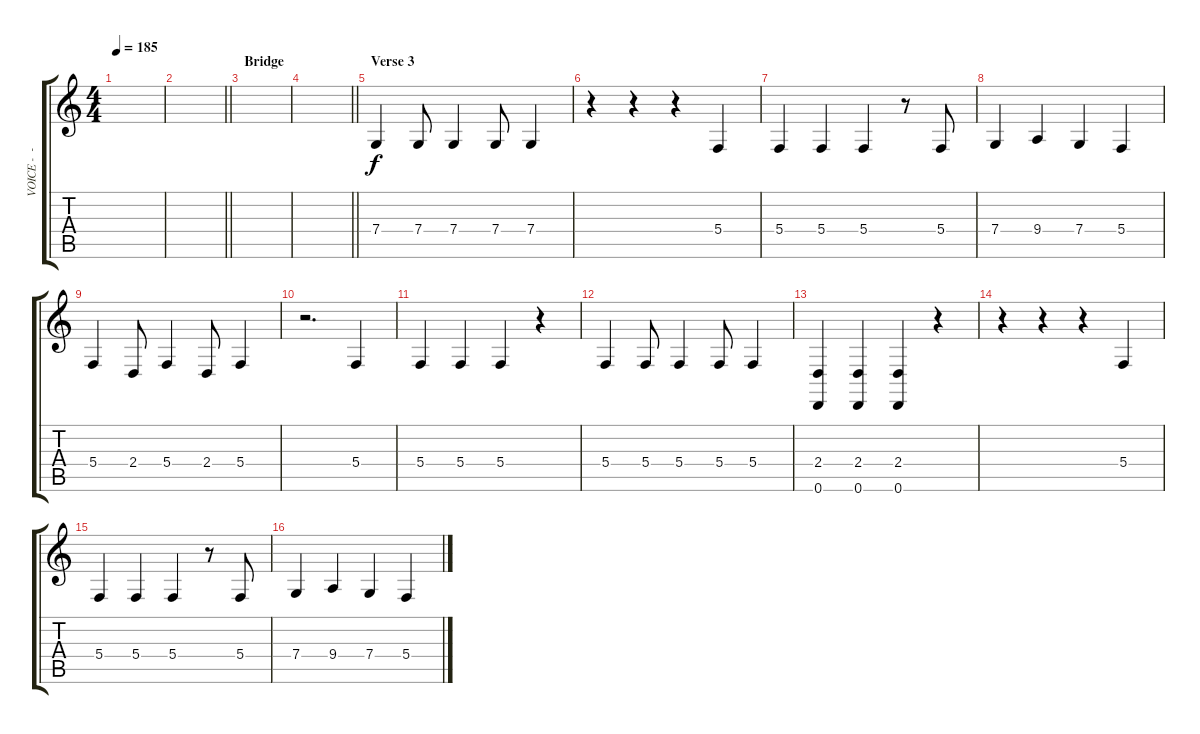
\track ("VOICE -  - Joe Duplantier" "VOICE -  -") {instrument lead2sawtooth}
\staff {score tabs}
\tuning (D4 A3 F3 C3 G2 D2) {hide}
\ts (4 4)
\tempo 185
\clef g2
\ks c
|
\barLineRight lightlight
|
\section ("" "Bridge")
|
\barLineRight lightlight
|
\section ("" "Verse 3")
7.4.4 7.4.8 7.4.4 7.4.8 7.4.4 |
r.4 r.4 r.4 5.4.4 |
5.4.4 5.4.4 5.4.4 r.8 5.4.8 |
7.4.4 9.4.4 7.4.4 5.4.4 |
5.4.4 2.4.8 5.4.4 2.4.8 5.4.4 |
r.2{d} 5.4.4 |
5.4.4 5.4.4 5.4.4 r.4 |
5.4.4 5.4.8 5.4.4 5.4.8 5.4.4 |
(2.4 0.6).4 (2.4 0.6).4 (2.4 0.6).4 r.4 |
r.4 r.4 r.4 5.4.4 |
5.4.4 5.4.4 5.4.4 r.8 5.4.8 |
7.4.4 9.4.4 7.4.4 5.4.4
